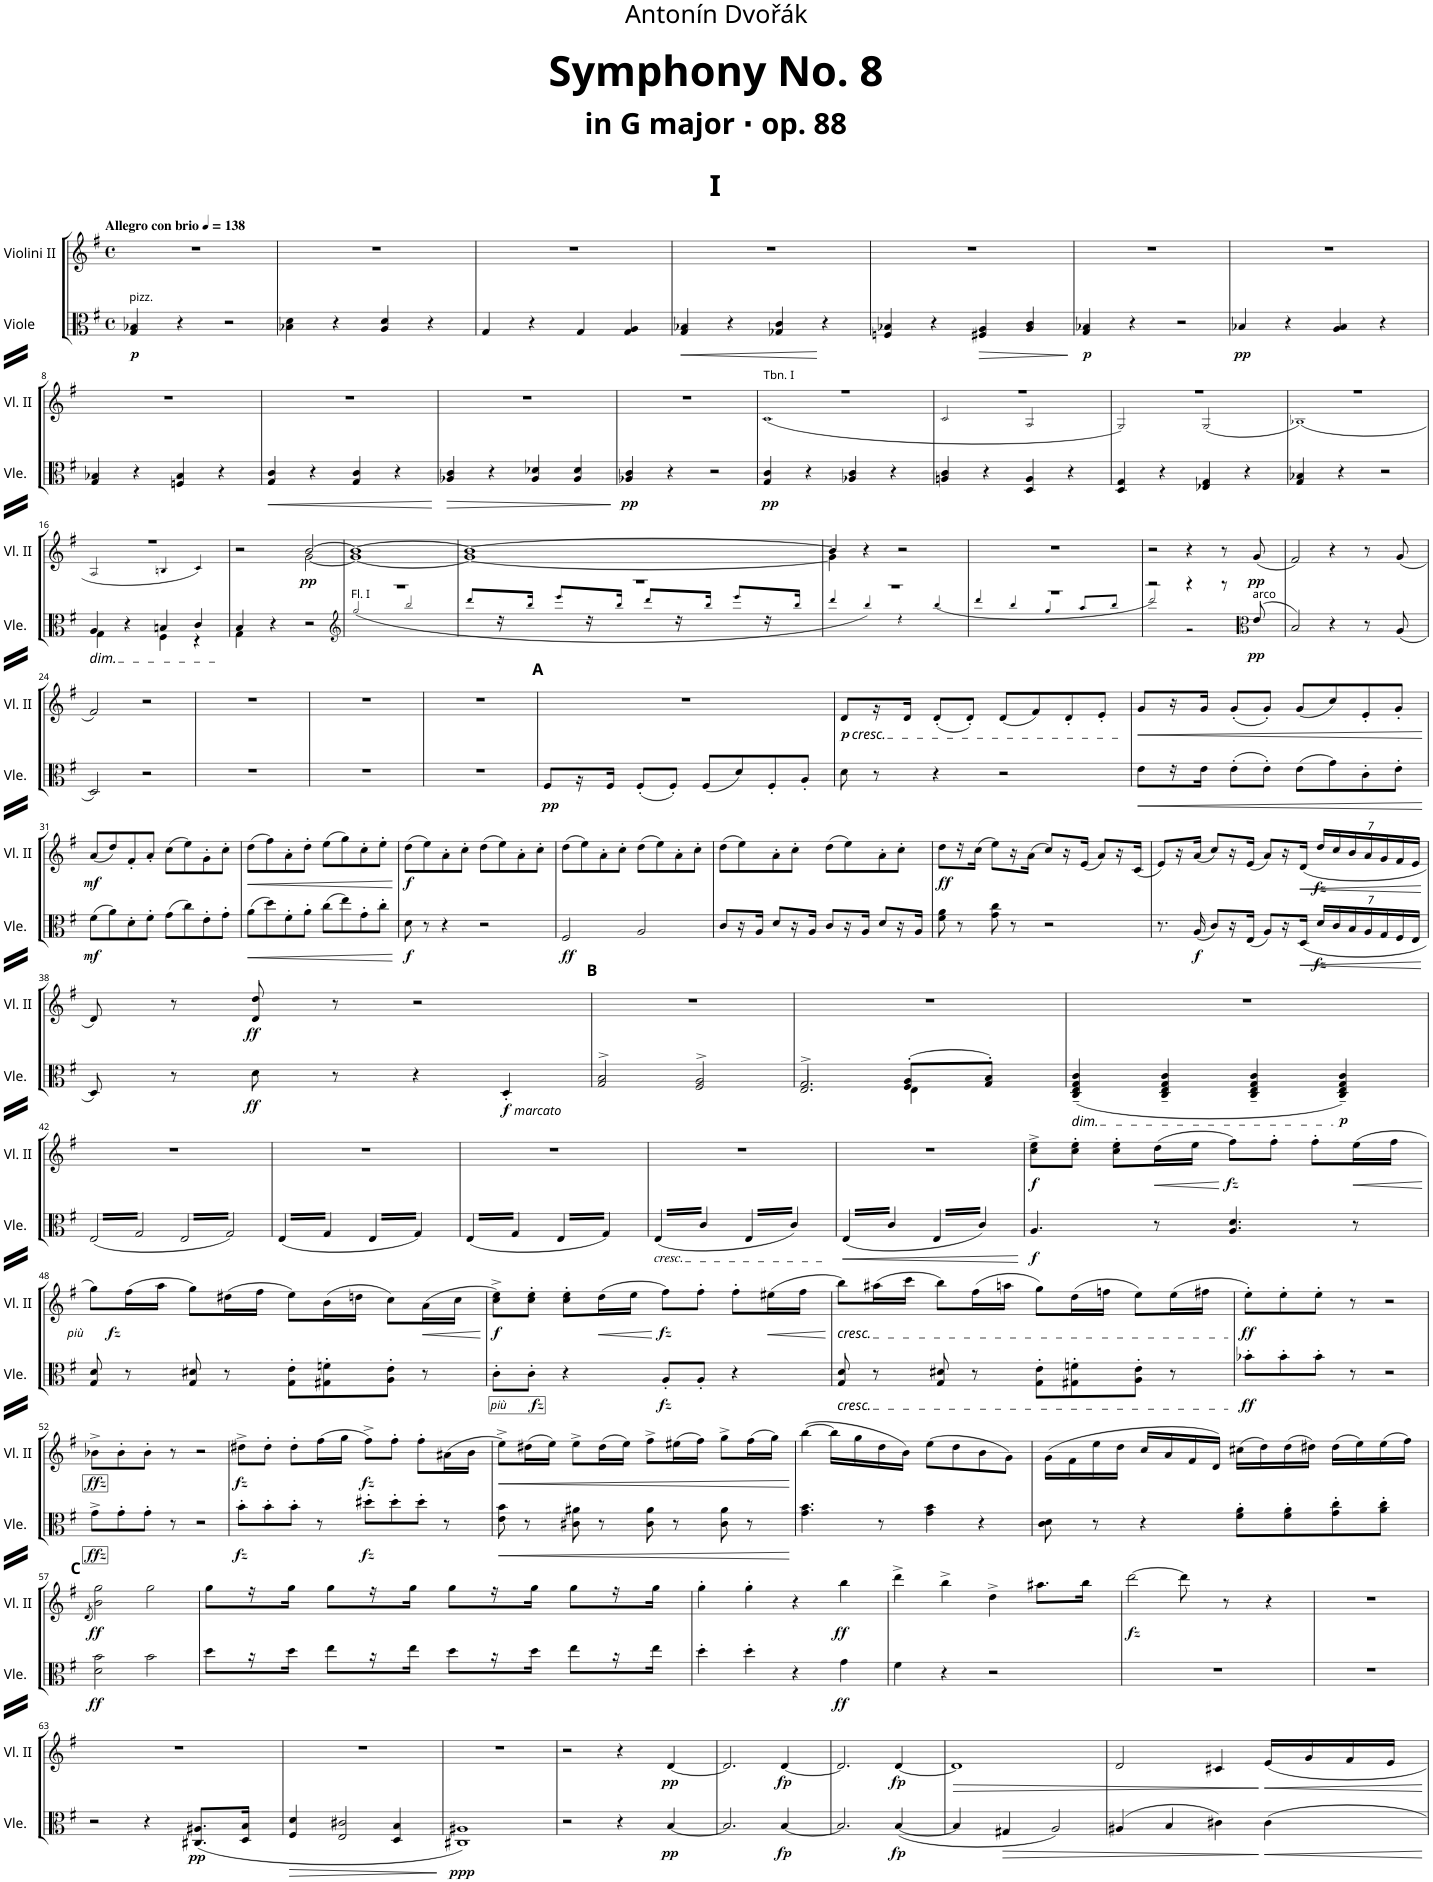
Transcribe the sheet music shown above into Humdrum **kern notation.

**kern	**dynam	**kern	**dynam
*part2	*part2	*part1	*part1
*staff2	*staff2	*staff1	*staff1
*I"Viole	*	*I"Violini II	*
*I'Vle.	*	*I'Vl. II	*
*clefC3	*	*clefG2	*
*k[f#]	*	*k[f#]	*
*M4/4	*	*M4/4	*
*met(c)	*	*met(c)	*
=1	=1	=1	=1
!LO:TX:a:t=pizz.	!	!	!
!	!LO:DY:b	!	!
4G/ 4B-X/	p	1r	.
4r	.	.	.
2r	.	.	.
=2	=2	=2	=2
4B-X\ 4d\	.	1r	.
4r	.	.	.
4A/ 4d/	.	.	.
4r	.	.	.
=3	=3	=3	=3
4G/	.	1r	.
4r	.	.	.
4G/	.	.	.
4G/ 4A/	.	.	.
=4	=4	=4	=4
!	!LO:HP:b	!	!
4G/ 4B-X/	<	1r	.
4r	.	.	.
4G-X/ 4c/	.	.	.
4r	[	.	.
=5	=5	=5	=5
4Fn/ 4B-X/	.	1r	.
4r	.	.	.
!	!LO:HP:b	!	!
4F#X/ 4A/	>	.	.
4A/ 4c/	.	.	.
.	]	.	.
=6	=6	=6	=6
!	!LO:DY:b	!	!
4G/ 4B-X/	p	1r	.
4r	.	.	.
2r	.	.	.
=7	=7	=7	=7
!	!LO:DY:b	!	!
4B-X/	pp	1r	.
4r	.	.	.
4A/ 4B-/	.	.	.
4r	.	.	.
!!LO:LB:g=z
=8	=8	=8	=8
4G/ 4B-X/	.	1r	.
4r	.	.	.
4Fn/ 4B-/	.	.	.
4r	.	.	.
=9	=9	=9	=9
!	!LO:HP:b	!	!
4G/ 4c/	<	1r	.
4r	.	.	.
4G/ 4c/	.	.	.
4r	.	.	.
.	[	.	.
=10	=10	=10	=10
!	!LO:HP:b	!	!
4A-X/ 4c/	>	1r	.
4r	.	.	.
4A-/ 4d-X/	.	.	.
4A-/ 4d-/	.	.	.
.	]	.	.
=11	=11	=11	=11
!	!LO:DY:b	!	!
4A-X/ 4c/	pp	1r	.
4r	.	.	.
2r	.	.	.
=12	=12	=12	=12
*	*	*^	*
!	!	!LO:TX:a:t=Tbn. I	!	!
!	!LO:DY:b	!	!	!
4G/ 4c/	pp	1r	(<1c	.
4r	.	.	.	.
4A-X/ 4c/	.	.	.	.
4r	.	.	.	.
=13	=13	=13	=13	=13
4An/ 4c/	.	1r	2c/	.
4r	.	.	.	.
4D/ 4A/	.	.	2A/	.
4r	.	.	.	.
=14	=14	=14	=14	=14
4D/ 4G/	.	1r	2G/)	.
4r	.	.	.	.
4E-X/ 4G/	.	.	(<2G/	.
4r	.	.	.	.
=15	=15	=15	=15	=15
4G/ 4B-X/	.	1r	(1B-X)	.
4r	.	.	.	.
2r	.	.	.	.
!!LO:LB:g=z	!!
=16	=16	=16	=16	=16
*^	*	*	*	*
!LO:TX:b:i:t=dim.	!	!	!	!	!
4A/	4G\	.	1r	2A/	.
4r	4ryy	.	.	.	.
4Bn/	4F#\	.	.	4Bn/	.
4c/	4r	.	.	4c/)	.
=17	=17	=17	=17	=17	=17
4B/	4G\	.	2r	2ryy	.
4r	4ryy	.	.	.	.
!	!	!	!	!	!LO:DY:b
2r	2ryy	.	[2b/	[2g\	pp
=18	=18	=18	=18	=18	=18
*clefG2	*	*	*	*	*
!LO:TX:a:t=Fl. I	!	!	!	!	!
1r	(2gg/	.	1b_	1g_	.
.	2bb/	.	.	.	.
=19	=19	=19	=19	=19	=19
1r	8ddd/L	.	1b_	1g_	.
.	16r	.	.	.	.
.	16bb/JJ	.	.	.	.
.	8eee/L	.	.	.	.
.	16r	.	.	.	.
.	16bb/JJ	.	.	.	.
.	8ddd/L	.	.	.	.
.	16r	.	.	.	.
.	16bb/JJ	.	.	.	.
.	8eee/L	.	.	.	.
.	16r	.	.	.	.
.	16bb/JJ	.	.	.	.
=20	=20	=20	=20	=20	=20
1r	4ddd/	.	4b/]	4g\]	.
.	4bb/)	.	4r	4ryy	.
.	4r	.	2r	2ryy	.
.	(4bb/	.	.	.	.
*	*	*	*v	*v	*
=21	=21	=21	=21	=21
1r	4ddd/	.	1r	.
.	4bb/	.	.	.
.	4gg/	.	.	.
.	8aa/L	.	.	.
.	8bb/J	.	.	.
=22	=22	=22	=22	=22
2r	2ddd/)	.	2r	.
4r	2r	.	4r	.
8r	.	.	8r	.
*clefC3	*	*	*	*
!LO:TX:a:t=arco	!	!	!	!
!	!	!LO:DY:b	!	!LO:DY:b
(8e/	.	pp	(8g/	pp
*v	*v	*	*	*
=23	=23	=23	=23
2B/)	.	2f#/)	.
4r	.	4r	.
8r	.	8r	.
(8A/	.	(8g/	.
!!LO:LB:g=z
=24	=24	=24	=24
2D/)	.	2f#/)	.
2r	.	2r	.
=25	=25	=25	=25
1r	.	1r	.
=26	=26	=26	=26
1r	.	1r	.
=27	=27	=27	=27
1r	.	1r	.
=28	=28	=28	=28
!	!LO:DY:b	!	!
8F#/L	pp	1r	.
16r	.	.	.
16F#/JJ	.	.	.
(8F#'/L	.	.	.
8F#'/J)	.	.	.
(8F#/L	.	.	.
8d/)	.	.	.
8F#'/	.	.	.
8A'/J	.	.	.
=29	=29	=29	=29
!	!	!LO:TX:b:i:t=cresc.	!
!	!	!	!LO:DY:b
8d\	.	8d/L	p
8r	.	16r	.
.	.	16d/JJ	.
4r	.	(8d'/L	.
.	.	8d'/J)	.
2r	.	(8d/L	.
.	.	8f#/)	.
.	.	8d'/	.
.	.	8e'/J	.
=30	=30	=30	=30
!	!LO:HP:b	!	!LO:HP:b
8e\L	<	8g/L	<
16r	.	16r	.
16e\JJ	.	16g/JJ	.
(8e'\L	.	(8g'/L	.
8e'\J)	.	8g'/J)	.
(8e\L	.	(8g/L	.
8g\)	.	8cc/)	.
8c'\	.	8e'/	.
8e'\J	.	8g'/J	.
.	[	.	[
!!LO:LB:g=z
=31	=31	=31	=31
!	!LO:DY:b	!	!LO:DY:b
(8f#\L	mf	(8a/L	mf
8a\)	.	8dd/)	.
8d'\	.	8f#'/	.
8f#'\J	.	8a'/J	.
(8g\L	.	(8cc\L	.
8cc\)	.	8ee\)	.
8e'\	.	8g'\	.
8g'\J	.	8cc'\J	.
=32	=32	=32	=32
!	!LO:HP:b	!	!LO:HP:b
(8a\L	<	(8dd\L	<
8dd\)	.	8ff#\)	.
8f#'\	.	8a'\	.
8a'\J	.	8dd'\J	.
(8cc\L	.	(8ee\L	.
8ee\)	.	8gg\)	.
8g'\	.	8cc'\	.
8cc'\J	.	8ee'\J	.
.	[	.	[
=33	=33	=33	=33
!	!LO:DY:b	!	!LO:DY:b
8d\	f	(8dd\L	f
8r	.	8ee\)	.
4r	.	8a'\	.
.	.	8cc'\J	.
2r	.	(8dd\L	.
.	.	8ee\)	.
.	.	8a'\	.
.	.	8cc'\J	.
=34	=34	=34	=34
!	!LO:DY:b	!	!
2F#/	ff	(8dd\L	.
.	.	8ee\)	.
.	.	8a'\	.
.	.	8cc'\J	.
2A/	.	(8dd\L	.
.	.	8ee\)	.
.	.	8a'\	.
.	.	8cc'\J	.
=35	=35	=35	=35
8c/L	.	(8dd\L	.
16r	.	8ee\)	.
16A/JJ	.	.	.
8d/L	.	8a'\	.
16r	.	8cc'\J	.
16A/JJ	.	.	.
8c/L	.	(8dd\L	.
16r	.	8ee\)	.
16A/JJ	.	.	.
8d/L	.	8a'\	.
16r	.	8cc'\J	.
16A/JJ	.	.	.
=36	=36	=36	=36
!	!	!	!LO:DY:b
8f#\ 8a\	.	8dd\L	ff
8r	.	16r	.
.	.	(16cc\JJ	.
8g\ 8cc\	.	8ee\L)	.
8r	.	16r	.
.	.	(16a\JJ	.
2r	.	8cc/L)	.
.	.	16r	.
.	.	(16e/JJ	.
.	.	8a/L)	.
.	.	16r	.
.	.	(16c/JJ	.
=37	=37	=37	=37
8.r	.	8e/L)	.
.	.	16r	.
!	!LO:DY:b	!	!
(16A/	f	(16a/JJ	.
8c/L)	.	8cc/L)	.
16r	.	16r	.
(16E/JJ	.	(16e/JJ	.
8A/L)	.	8a/L)	.
16r	.	16r	.
!	!LO:HP:b	!	!LO:HP:b
(16D/JJ	<	(16d/JJ	<
*Xbrackettup	*	*Xbrackettup	*
!	!LO:DY:b	!	!LO:DY:b
28d/LL	fz	28dd/LL	fz
28c/	.	28cc/	.
28B/	.	28b/	.
28A/	.	28a/	.
28G/	.	28g/	.
28F#/	.	28f#/	.
28E/JJ	.	28e/JJ	.
.	[	.	[
!!LO:LB:g=z
=38	=38	=38	=38
8D/)	.	8d/)	.
8r	.	8r	.
!	!LO:DY:b	!	!LO:DY:b
8d\	ff	8d/ 8dd/	ff
8r	.	8r	.
4r	.	2r	.
!LO:TX:b:i:t=marcato	!	!	!
!	!LO:DY:b	!	!
4D'/	f	.	.
=39	=39	=39	=39
2G/^> 2B/^>	.	1r	.
2F#/^> 2A/^>	.	.	.
=40	=40	=40	=40
*^	*	*	*
2.G^>/	2.E/	.	1r	.
(8F#/' 8A/'L	4E\	.	.	.
8G/' 8B/'J)	.	.	.	.
*v	*v	*	*	*
=41	=41	=41	=41
!LO:TX:b:i:t=dim.	!	!	!
(4C/~ 4E/~ 4G/~ 4c/~	.	1r	.
4C/~ 4E/~ 4G/~ 4c/~	.	.	.
4C/~ 4E/~ 4G/~ 4c/~	.	.	.
!	!LO:DY:b	!	!
4C/~ 4E/~ 4G/~ 4c/~)	p	.	.
!!LO:LB:g=z
=42	=42	=42	=42
*brackettup	*	*	*
!LO:N:head=open	!	!	!
*tremolo	*	*	*
(32E/LLL	.	1r	.
32G/	.	.	.
32E/	.	.	.
32G/	.	.	.
32E/	.	.	.
32G/	.	.	.
32E/	.	.	.
32G/	.	.	.
!LO:N:head=open	!	!	!
32E/	.	.	.
32G/	.	.	.
32E/	.	.	.
32G/	.	.	.
32E/	.	.	.
32G/	.	.	.
32E/	.	.	.
32G/JJJ	.	.	.
!LO:N:head=open	!	!	!
32E/LLL	.	.	.
32G/)	.	.	.
32E/	.	.	.
32G/)	.	.	.
32E/	.	.	.
32G/)	.	.	.
32E/	.	.	.
32G/)	.	.	.
!LO:N:head=open	!	!	!
32E/	.	.	.
32G/)	.	.	.
32E/	.	.	.
32G/)	.	.	.
32E/	.	.	.
32G/)	.	.	.
32E/	.	.	.
32G/)JJJ	.	.	.
=43	=43	=43	=43
(32E/LLL	.	1r	.
32G/	.	.	.
32E/	.	.	.
32G/	.	.	.
32E/	.	.	.
32G/	.	.	.
32E/	.	.	.
32G/	.	.	.
32E/	.	.	.
32G/	.	.	.
32E/	.	.	.
32G/	.	.	.
32E/	.	.	.
32G/	.	.	.
32E/	.	.	.
32G/JJJ	.	.	.
32E/LLL	.	.	.
32G/)	.	.	.
32E/	.	.	.
32G/)	.	.	.
32E/	.	.	.
32G/)	.	.	.
32E/	.	.	.
32G/)	.	.	.
32E/	.	.	.
32G/)	.	.	.
32E/	.	.	.
32G/)	.	.	.
32E/	.	.	.
32G/)	.	.	.
32E/	.	.	.
32G/)JJJ	.	.	.
=44	=44	=44	=44
(32E/LLL	.	1r	.
32G/	.	.	.
32E/	.	.	.
32G/	.	.	.
32E/	.	.	.
32G/	.	.	.
32E/	.	.	.
32G/	.	.	.
32E/	.	.	.
32G/	.	.	.
32E/	.	.	.
32G/	.	.	.
32E/	.	.	.
32G/	.	.	.
32E/	.	.	.
32G/JJJ	.	.	.
32E/LLL	.	.	.
32G/)	.	.	.
32E/	.	.	.
32G/)	.	.	.
32E/	.	.	.
32G/)	.	.	.
32E/	.	.	.
32G/)	.	.	.
32E/	.	.	.
32G/)	.	.	.
32E/	.	.	.
32G/)	.	.	.
32E/	.	.	.
32G/)	.	.	.
32E/	.	.	.
32G/)JJJ	.	.	.
=45	=45	=45	=45
!LO:TX:b:i:t=cresc.	!	!	!
(32E/LLL	.	1r	.
32c/	.	.	.
32E/	.	.	.
32c/	.	.	.
32E/	.	.	.
32c/	.	.	.
32E/	.	.	.
32c/	.	.	.
32E/	.	.	.
32c/	.	.	.
32E/	.	.	.
32c/	.	.	.
32E/	.	.	.
32c/	.	.	.
32E/	.	.	.
32c/JJJ	.	.	.
32E/LLL	.	.	.
32c/)	.	.	.
32E/	.	.	.
32c/)	.	.	.
32E/	.	.	.
32c/)	.	.	.
32E/	.	.	.
32c/)	.	.	.
32E/	.	.	.
32c/)	.	.	.
32E/	.	.	.
32c/)	.	.	.
32E/	.	.	.
32c/)	.	.	.
32E/	.	.	.
32c/)JJJ	.	.	.
=46	=46	=46	=46
!	!LO:HP:b	!	!
(32E/LLL	<	1r	.
32c/	.	.	.
32E/	.	.	.
32c/	.	.	.
32E/	.	.	.
32c/	.	.	.
32E/	.	.	.
32c/	.	.	.
32E/	.	.	.
32c/	.	.	.
32E/	.	.	.
32c/	.	.	.
32E/	.	.	.
32c/	.	.	.
32E/	.	.	.
32c/JJJ	.	.	.
32E/LLL	.	.	.
32c/)	.	.	.
32E/	.	.	.
32c/)	.	.	.
32E/	.	.	.
32c/)	.	.	.
32E/	.	.	.
32c/)	.	.	.
32E/	.	.	.
32c/)	.	.	.
32E/	.	.	.
32c/)	.	.	.
32E/	.	.	.
32c/)	.	.	.
32E/	.	.	.
32c/)JJJ	.	.	.
*Xtremolo	*	*	*
.	[	.	.
=47	=47	=47	=47
!	!LO:DY:b	!	!LO:DY:b
4.A/	f	8cc\^ 8ee\^L	f
.	.	.	.
.	.	.	.
.	.	.	.
.	.	8cc\' 8ee\'J	.
.	.	.	.
.	.	.	.
.	.	.	.
.	.	8cc\' 8ee\'L	.
!	!	!	!LO:HP:b
8r	.	(16dd\L	<
.	.	16ee\JJ	.
!	!	!	!LO:DY:n=1:b
4.A/ 4.d/	.	8ff#\L)	[ fz
.	.	8ff#'\J	.
.	.	8ff#'\L	.
!	!	!	!LO:HP:b
8r	.	(16ee\L	<
.	.	16ff#\JJ	.
.	.	.	[
!!LO:LB:g=z
=48	=48	=48	=48
!	!	!	!LO:DY:b
!	!	!	!LO:DY:n=1:b
8G/ 8d/	.	8gg\L)	other-dynamics fz
8r	.	(16ff#\L	.
.	.	16aa\JJ	.
8G/ 8d#X/	.	8gg\L)	.
8r	.	(16dd#X\L	.
.	.	16ff#\JJ	.
8G\' 8e\'L	.	8ee\L)	.
8G#X\' 8fn\'	.	(16b\L	.
.	.	16ddn\JJ	.
8A\' 8e\'J	.	8cc\L)	.
!	!	!	!LO:HP:b
8r	.	(16a\L	<
.	.	16cc\JJ	.
.	.	.	[
=49	=49	=49	=49
!	!LO:DY:b	!	!
!	!LO:DY:n=1:b	!	!LO:DY:b
8c'\L	other-dynamics fz	8cc\^ 8ee\^L)	f
8c'\J	.	8cc\' 8ee\'J	.
4r	.	8cc\' 8ee\'L	.
!	!	!	!LO:HP:b
.	.	(16dd\L	<
.	.	16ee\JJ	.
!	!LO:DY:n=2:b	!	!LO:DY:n=1:b
8A'/L	fz	8ff#\L)	[ fz
8A'/J	.	8ff#'\J	.
4r	.	8ff#'\L	.
!	!	!	!LO:HP:b
.	.	(16ee#X\L	<
.	.	16ff#\JJ	.
.	.	.	[
=50	=50	=50	=50
!	!	!LO:TX:b:i:t=cresc.	!
!LO:TX:b:i:t=cresc.	!	!	!
8G/ 8d/	.	8bb\L)	.
8r	.	(16aa#X\L	.
.	.	16ccc\JJ	.
8G/ 8d#X/	.	8bb\L)	.
8r	.	(16ff#\L	.
.	.	16aan\JJ	.
8G\' 8e\'L	.	8gg\L)	.
8G#X\' 8fn\'	.	(16dd\L	.
.	.	16ffn\JJ	.
8A\' 8e\'J	.	8ee\L)	.
8r	.	(16ee\L	.
.	.	16ff#X\JJ	.
=51	=51	=51	=51
!	!LO:DY:b	!	!LO:DY:b
8b-X'\L	ff	8ee'\L)	ff
8b-'\	.	8ee'\	.
8b-'\J	.	8ee'\J	.
8r	.	8r	.
2r	.	2r	.
!!LO:LB:g=z
=52	=52	=52	=52
!	!LO:DY:b	!	!LO:DY:b
8g'^\L	other-dynamics	8b-X'^\L	other-dynamics
8g'\	.	8b-'\	.
8g'\J	.	8b-'\J	.
8r	.	8r	.
2r	.	2r	.
=53	=53	=53	=53
!	!LO:DY:b	!	!LO:DY:b
8b'\L	fz	8dd#X^\L	fz
8b'\	.	8dd#'\J	.
8b'\J	.	8dd#'\L	.
8r	.	(16ff#\L	.
.	.	16gg\JJ	.
!	!LO:DY:b	!	!LO:DY:b
8dd#X'\L	fz	8ff#^\L)	fz
8dd#'\	.	8ff#'\J	.
8dd#'\J	.	8ff#'\L	.
8r	.	(16a#X\L	.
.	.	16b\JJ	.
=54	=54	=54	=54
!	!LO:HP:b	!	!LO:HP:b
8e\ 8b\	<	8ee^\L)	<
8r	.	(16dd#X\L	.
.	.	16ee\JJ)	.
8c#X\ 8a#X\	.	8ee^\L	.
8r	.	(16dd#\L	.
.	.	16ee\JJ)	.
8c#\ 8a#\	.	8ff#^\L	.
8r	.	(16ee#X\L	.
.	.	16ff#\JJ)	.
8c#\ 8a#\	.	8gg^\L	.
8r	.	(16ff#\L	.
.	.	16gg\JJ)	.
.	[	.	[
=55	=55	=55	=55
4.g\ 4.b\	.	([4bb\	.
.	.	16bb\LL]	.
.	.	16gg\	.
8r	.	16dd\	.
.	.	16b\JJ)	.
4g\ 4b\	.	(8ee\L	.
.	.	8dd\	.
4r	.	8b\	.
.	.	8g\J)	.
=56	=56	=56	=56
8c\ 8d\	.	(16g\LL	.
.	.	16f#\	.
8r	.	16ee\	.
.	.	16dd\JJ	.
4r	.	16cc/LL	.
.	.	16a/	.
.	.	16f#/	.
.	.	16d/JJ)	.
8f#\' 8a\'L	.	(16cc#X\LL	.
.	.	16dd\)	.
8f#\' 8a\'	.	(16dd\	.
.	.	16dd#X\JJ)	.
8g\' 8cc\'	.	(16dd#\LL	.
.	.	16ee\)	.
8a\' 8cc\'J	.	(16ee\	.
.	.	16ff#\JJ)	.
!!LO:LB:g=z
=57	=57	=57	=57
.	.	(8qd/	.
!	!LO:DY:b	!	!LO:DY:b
2d\ 2b\	ff	2b\ 2gg\)	ff
2b\	.	2gg\	.
=58	=58	=58	=58
8dd\L	.	8gg\L	.
16r	.	16r	.
16dd\JJ	.	16gg\JJ	.
8ee\L	.	8gg\L	.
16r	.	16r	.
16ee\JJ	.	16gg\JJ	.
8dd\L	.	8gg\L	.
16r	.	16r	.
16dd\JJ	.	16gg\JJ	.
8ee\L	.	8gg\L	.
16r	.	16r	.
16ee\JJ	.	16gg\JJ	.
=59	=59	=59	=59
4dd'\	.	4gg'\	.
4dd'\	.	4gg'\	.
4r	.	4r	.
!	!LO:DY:b	!	!LO:DY:b
4g\	ff	4bb\	ff
=60	=60	=60	=60
4f#\	.	4ddd^\	.
4r	.	4bb^\	.
2r	.	4dd^\	.
.	.	8.aa#X\L	.
.	.	16bb\Jk	.
=61	=61	=61	=61
!	!	!	!LO:DY:b
1r	.	[2ddd\	fz
.	.	8ddd\]	.
.	.	8r	.
.	.	4r	.
=62	=62	=62	=62
1r	.	1r	.
!!LO:LB:g=z
=63	=63	=63	=63
2r	.	1r	.
4r	.	.	.
!	!LO:DY:b	!	!
(8.C#X/ 8.A#X/L	pp	.	.
16D/ 16B/Jk	.	.	.
=64	=64	=64	=64
!	!LO:HP:b	!	!
4F#/ 4d/	>	1r	.
2E/ 2c#X/	.	.	.
4D/ 4B/	.	.	.
.	]	.	.
=65	=65	=65	=65
!	!LO:DY:b	!	!
1C#X 1A#X)	ppp	1r	.
=66	=66	=66	=66
2r	.	2r	.
4r	.	4r	.
!	!LO:DY:b	!	!LO:DY:b
[4B/	pp	[4d/	pp
=67	=67	=67	=67
2.B/]	.	2.d/]	.
!	!LO:DY:b	!	!LO:DY:b
[4B/	fp	[4d/	fp
=68	=68	=68	=68
2.B/]	.	2.d/]	.
!	!LO:DY:b	!	!LO:DY:b
([4B/	fp	[4d/	fp
=69	=69	=69	=69
!	!	!	!LO:HP:b
4B/]	.	1d]	>
!	!LO:HP:b	!	!
4G#X/	>	.	.
2A/)	.	.	.
=70	=70	=70	=70
(4A#X/	.	2d/	.
4B/	.	.	.
4c#X\)	.	4c#X/	.
!	!LO:HP:n=1:b	!	!LO:HP:n=1:b
4c#\	] <	16e/LL	] <
.	.	16g/	.
.	.	16f#/	.
.	.	16e/JJ	.
.	[	.	[
=	=	=	=
*-	*-	*-	*-
